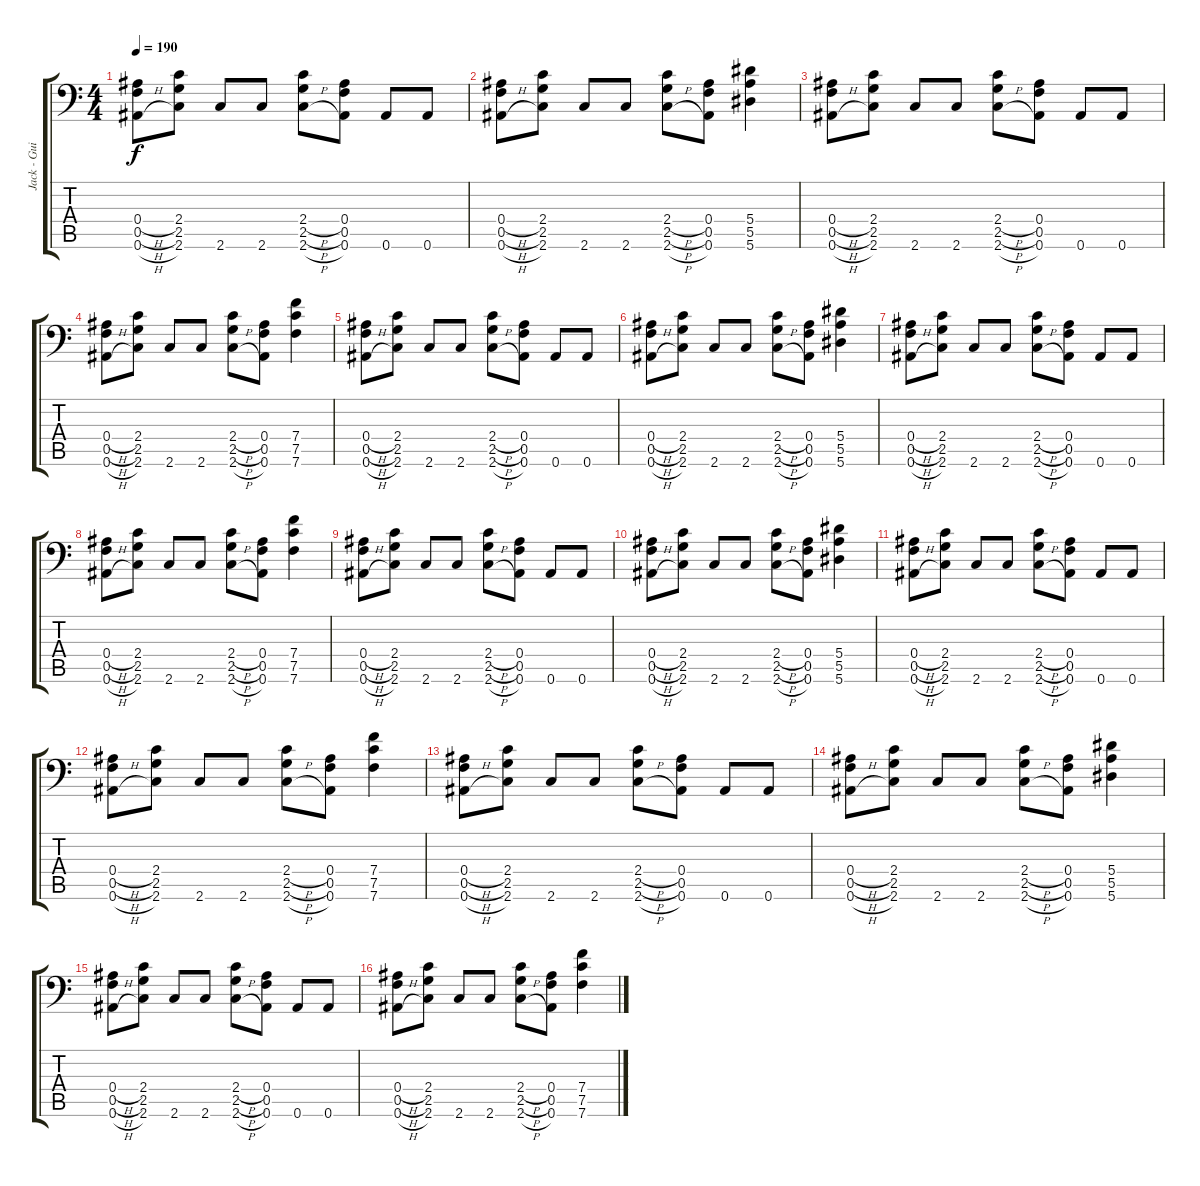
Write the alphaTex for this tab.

\track ("Jack - Guitar" "Jack - Gui") {instrument distortionguitar}
\staff {score tabs}
\tuning (C4 G3 Eb3 Bb2 F2 Bb1) {hide}
\ts (4 4)
\tempo 190
\clef f4
\ks c
(0.4{h} 0.5{h} 0.6{h}).8{dy f instrument distortionguitar} (2.4 2.5 2.6).8 2.6.8 2.6.8 (2.4{h} 2.5{h} 2.6{h}).8 (0.4 0.5 0.6).8 0.6.8 0.6.8 |
(0.4{h} 0.5{h} 0.6{h}).8 (2.4 2.5 2.6).8 2.6.8 2.6.8 (2.4{h} 2.5{h} 2.6{h}).8 (0.4 0.5 0.6).8 (5.4 5.5 5.6).4 |
(0.4{h} 0.5{h} 0.6{h}).8 (2.4 2.5 2.6).8 2.6.8 2.6.8 (2.4{h} 2.5{h} 2.6{h}).8 (0.4 0.5 0.6).8 0.6.8 0.6.8 |
(0.4{h} 0.5{h} 0.6{h}).8 (2.4 2.5 2.6).8 2.6.8 2.6.8 (2.4{h} 2.5{h} 2.6{h}).8 (0.4 0.5 0.6).8 (7.4 7.5 7.6).4 |
(0.4{h} 0.5{h} 0.6{h}).8 (2.4 2.5 2.6).8 2.6.8 2.6.8 (2.4{h} 2.5{h} 2.6{h}).8 (0.4 0.5 0.6).8 0.6.8 0.6.8 |
(0.4{h} 0.5{h} 0.6{h}).8 (2.4 2.5 2.6).8 2.6.8 2.6.8 (2.4{h} 2.5{h} 2.6{h}).8 (0.4 0.5 0.6).8 (5.4 5.5 5.6).4 |
(0.4{h} 0.5{h} 0.6{h}).8 (2.4 2.5 2.6).8 2.6.8 2.6.8 (2.4{h} 2.5{h} 2.6{h}).8 (0.4 0.5 0.6).8 0.6.8 0.6.8 |
(0.4{h} 0.5{h} 0.6{h}).8 (2.4 2.5 2.6).8 2.6.8 2.6.8 (2.4{h} 2.5{h} 2.6{h}).8 (0.4 0.5 0.6).8 (7.4 7.5 7.6).4 |
(0.4{h} 0.5{h} 0.6{h}).8 (2.4 2.5 2.6).8 2.6.8 2.6.8 (2.4{h} 2.5{h} 2.6{h}).8 (0.4 0.5 0.6).8 0.6.8 0.6.8 |
(0.4{h} 0.5{h} 0.6{h}).8 (2.4 2.5 2.6).8 2.6.8 2.6.8 (2.4{h} 2.5{h} 2.6{h}).8 (0.4 0.5 0.6).8 (5.4 5.5 5.6).4 |
(0.4{h} 0.5{h} 0.6{h}).8 (2.4 2.5 2.6).8 2.6.8 2.6.8 (2.4{h} 2.5{h} 2.6{h}).8 (0.4 0.5 0.6).8 0.6.8 0.6.8 |
(0.4{h} 0.5{h} 0.6{h}).8 (2.4 2.5 2.6).8 2.6.8 2.6.8 (2.4{h} 2.5{h} 2.6{h}).8 (0.4 0.5 0.6).8 (7.4 7.5 7.6).4 |
(0.4{h} 0.5{h} 0.6{h}).8 (2.4 2.5 2.6).8 2.6.8 2.6.8 (2.4{h} 2.5{h} 2.6{h}).8 (0.4 0.5 0.6).8 0.6.8 0.6.8 |
(0.4{h} 0.5{h} 0.6{h}).8 (2.4 2.5 2.6).8 2.6.8 2.6.8 (2.4{h} 2.5{h} 2.6{h}).8 (0.4 0.5 0.6).8 (5.4 5.5 5.6).4 |
(0.4{h} 0.5{h} 0.6{h}).8 (2.4 2.5 2.6).8 2.6.8 2.6.8 (2.4{h} 2.5{h} 2.6{h}).8 (0.4 0.5 0.6).8 0.6.8 0.6.8 |
(0.4{h} 0.5{h} 0.6{h}).8 (2.4 2.5 2.6).8 2.6.8 2.6.8 (2.4{h} 2.5{h} 2.6{h}).8 (0.4 0.5 0.6).8 (7.4 7.5 7.6).4
